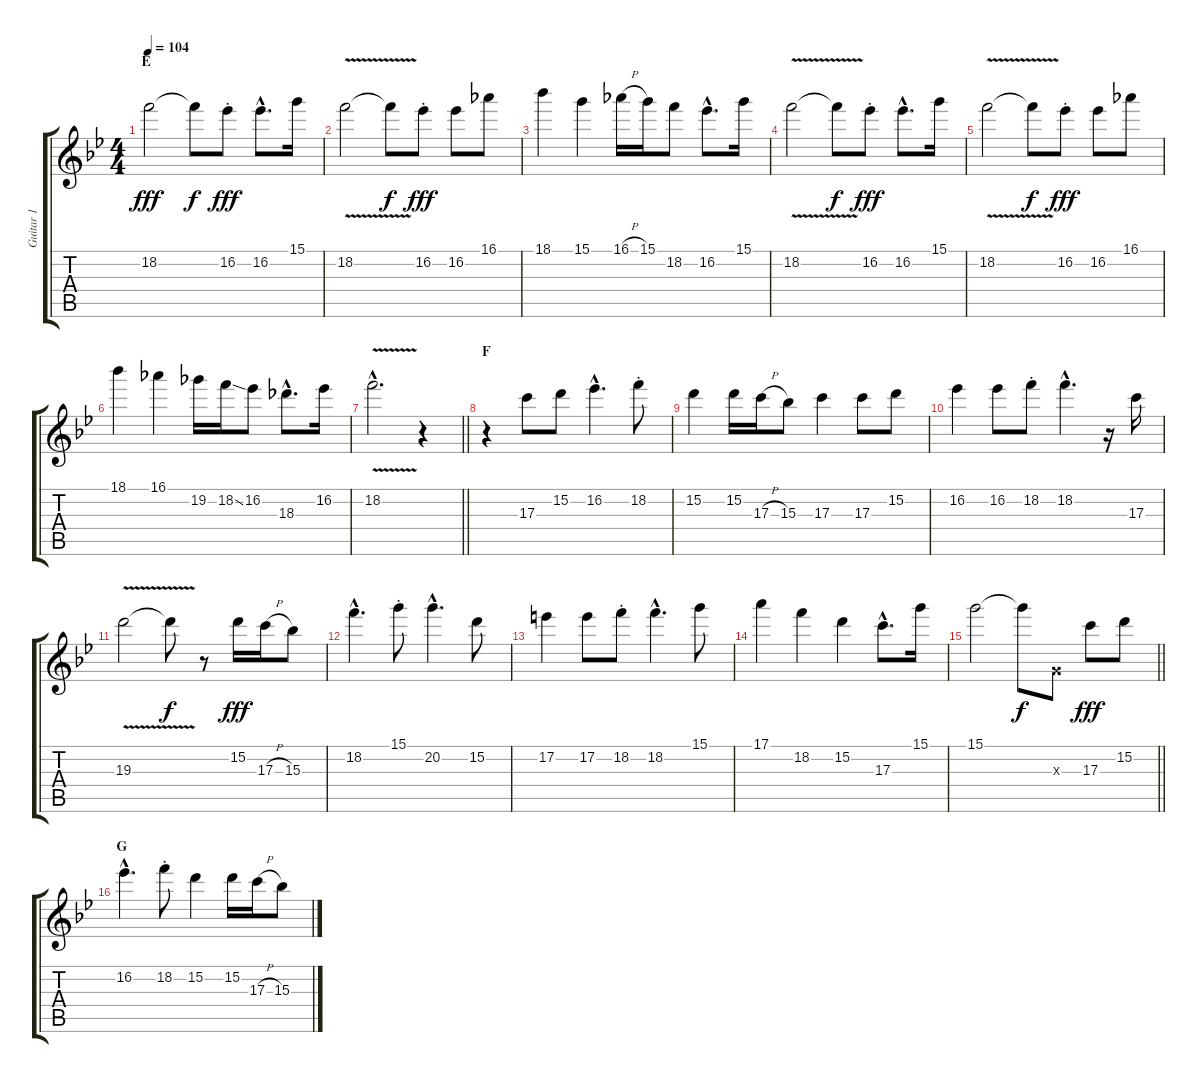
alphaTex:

\track ("Guitar 1" "Guitar 1") {instrument distortionguitar}
\staff {score tabs}
\tuning (E4 B3 G3 D3 A2 E2) {hide}
\ts (4 4)
\section ("" "E")
\tempo 104
\clef g2
\ks bb
18.2.2{dy fff} 18.2{t}.8{dy f} 16.2{st}.8{dy fff} 16.2{hac}.8{d} 15.1.16 |
18.2{v}.2 18.2{t}.8{dy f} 16.2{st}.8{dy fff} 16.2.8 16.1.8 |
18.1.4 15.1.4 16.1{h}.16 15.1.16 18.2.8 16.2{hac}.8{d} 15.1.16 |
18.2{v}.2 18.2{t}.8{dy f} 16.2{st}.8{dy fff} 16.2{hac}.8{d} 15.1.16 |
18.2{v}.2 18.2{t}.8{dy f} 16.2{st}.8{dy fff} 16.2.8 16.1.8 |
18.1.4 16.1.4 19.2.16 18.2{ss}.16 16.2.8 18.3{hac}.8{d} 16.2.16 |
\barLineRight lightlight
18.2{v hac}.2{d} r.4 |
\section ("" "F")
r.4 17.3.8 15.2.8 16.2{hac}.4{d} 18.2{st}.8 |
15.2.4 15.2.16 17.3{h}.16 15.3.8 17.3.4 17.3.8 15.2.8 |
16.2.4 16.2.8 18.2{st}.8 18.2{hac}.4{d} r.16 17.3.16 |
19.3{v}.2 19.3{t}.8{dy f} r.8 15.2.16{dy fff} 17.3{h}.16 15.3.8 |
18.2{hac}.4{d} 15.1{st}.8 20.2{hac}.4{d} 15.2.8 |
17.2.4 17.2.8 18.2{st}.8 18.2{hac}.4{d} 15.1.8 |
17.1.4 18.2.4 15.2.4 17.3{hac}.8{d} 15.1.16 |
\barLineRight lightlight
15.1.2 15.1{t}.8{dy f} 0.3{x}.8 17.3.8{dy fff} 15.2.8 |
\section ("" "G")
16.2{hac}.4{d} 18.2{st}.8 15.2.4 15.2.16 17.3{h}.16 15.3.8
